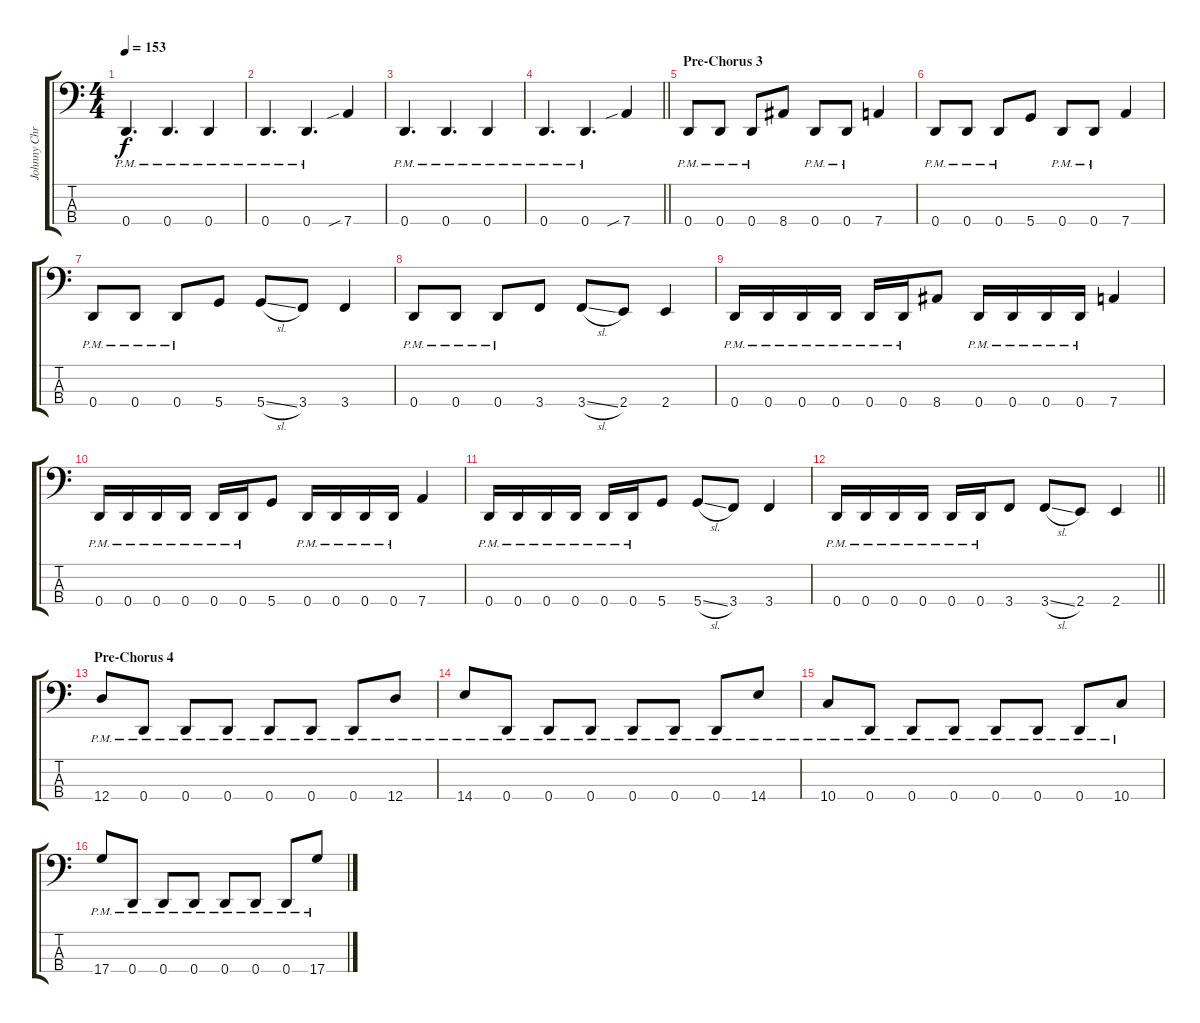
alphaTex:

\track ("Johnny Christ" "Johnny Chr") {instrument electricbasspick}
\staff {score tabs}
\tuning (G2 D2 A1 D1) {hide}
\ts (4 4)
\tempo 153
\clef f4
\ks c
0.4{pm}.4{d dy f} 0.4{pm}.4{d} 0.4{pm}.4 |
0.4{pm}.4{d} 0.4{pm}.4{d} 7.4{sib}.4 |
0.4{pm}.4{d} 0.4{pm}.4{d} 0.4{pm}.4 |
\barLineRight lightlight
0.4{pm}.4{d} 0.4{pm}.4{d} 7.4{sib}.4 |
\section ("" "Pre-Chorus 3")
0.4{pm}.8 0.4{pm}.8 0.4{pm}.8 8.4.8 0.4{pm}.8 0.4{pm}.8 7.4.4 |
0.4{pm}.8 0.4{pm}.8 0.4{pm}.8 5.4.8 0.4{pm}.8 0.4{pm}.8 7.4.4 |
0.4{pm}.8 0.4{pm}.8 0.4{pm}.8 5.4.8 5.4{sl}.8 3.4.8 3.4.4 |
0.4{pm}.8 0.4{pm}.8 0.4{pm}.8 3.4.8 3.4{sl}.8 2.4.8 2.4.4 |
0.4{pm}.16 0.4{pm}.16 0.4{pm}.16 0.4{pm}.16 0.4{pm}.16 0.4{pm}.16 8.4.8 0.4{pm}.16 0.4{pm}.16 0.4{pm}.16 0.4{pm}.16 7.4.4 |
0.4{pm}.16 0.4{pm}.16 0.4{pm}.16 0.4{pm}.16 0.4{pm}.16 0.4{pm}.16 5.4.8 0.4{pm}.16 0.4{pm}.16 0.4{pm}.16 0.4{pm}.16 7.4.4 |
0.4{pm}.16 0.4{pm}.16 0.4{pm}.16 0.4{pm}.16 0.4{pm}.16 0.4{pm}.16 5.4.8 5.4{sl}.8 3.4.8 3.4.4 |
\barLineRight lightlight
0.4{pm}.16 0.4{pm}.16 0.4{pm}.16 0.4{pm}.16 0.4{pm}.16 0.4{pm}.16 3.4.8 3.4{sl}.8 2.4.8 2.4.4 |
\section ("" "Pre-Chorus 4")
12.4{pm}.8 0.4{pm}.8 0.4{pm}.8 0.4{pm}.8 0.4{pm}.8 0.4{pm}.8 0.4{pm}.8 12.4{pm}.8 |
14.4{pm}.8 0.4{pm}.8 0.4{pm}.8 0.4{pm}.8 0.4{pm}.8 0.4{pm}.8 0.4{pm}.8 14.4{pm}.8 |
10.4{pm}.8 0.4{pm}.8 0.4{pm}.8 0.4{pm}.8 0.4{pm}.8 0.4{pm}.8 0.4{pm}.8 10.4{pm}.8 |
17.4{pm}.8 0.4{pm}.8 0.4{pm}.8 0.4{pm}.8 0.4{pm}.8 0.4{pm}.8 0.4{pm}.8 17.4{pm}.8
